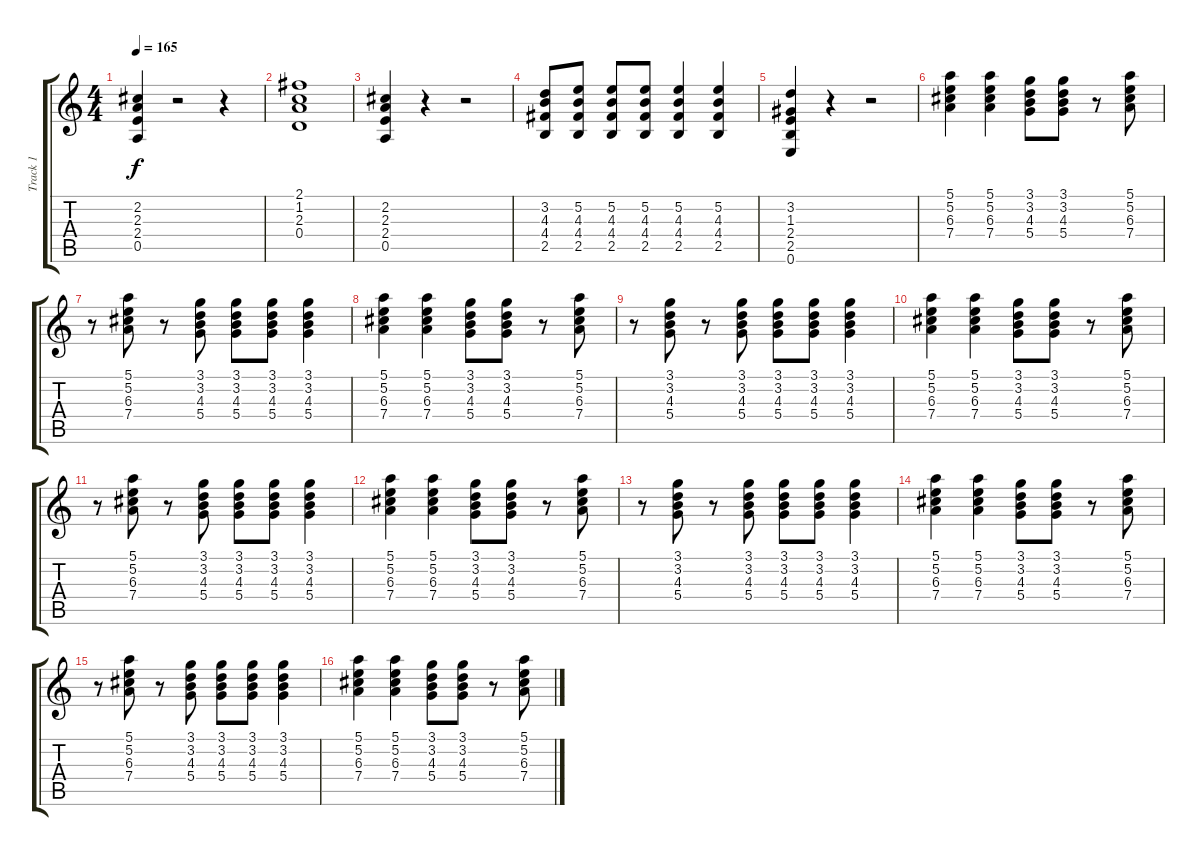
\track ("Track 1" "Track 1") {instrument acousticguitarsteel}
\staff {score tabs}
\tuning (E4 B3 G3 D3 A2 E2) {hide}
\ts (4 4)
\tempo 165
\clef g2
\ks c
(2.2 2.3 2.4 0.5).4{dy f} r.2 r.4 |
(2.1 1.2 2.3 0.4).1 |
(2.2 2.3 2.4 0.5).4 r.4 r.2 |
(3.2 4.3 4.4 2.5).8 (5.2 4.3 4.4 2.5).8 (5.2 4.3 4.4 2.5).8 (5.2 4.3 4.4 2.5).8 (5.2 4.3 4.4 2.5).4 (5.2 4.3 4.4 2.5).4 |
(3.2 1.3 2.4 2.5 0.6).4 r.4 r.2 |
(5.1 5.2 6.3 7.4).4 (5.1 5.2 6.3 7.4).4 (3.1 3.2 4.3 5.4).8 (3.1 3.2 4.3 5.4).8 r.8 (5.1 5.2 6.3 7.4).8 |
r.8 (5.1 5.2 6.3 7.4).8 r.8 (3.1 3.2 4.3 5.4).8 (3.1 3.2 4.3 5.4).8 (3.1 3.2 4.3 5.4).8 (3.1 3.2 4.3 5.4).4 |
(5.1 5.2 6.3 7.4).4 (5.1 5.2 6.3 7.4).4 (3.1 3.2 4.3 5.4).8 (3.1 3.2 4.3 5.4).8 r.8 (5.1 5.2 6.3 7.4).8 |
r.8 (3.1 3.2 4.3 5.4).8 r.8 (3.1 3.2 4.3 5.4).8 (3.1 3.2 4.3 5.4).8 (3.1 3.2 4.3 5.4).8 (3.1 3.2 4.3 5.4).4 |
(5.1 5.2 6.3 7.4).4 (5.1 5.2 6.3 7.4).4 (3.1 3.2 4.3 5.4).8 (3.1 3.2 4.3 5.4).8 r.8 (5.1 5.2 6.3 7.4).8 |
r.8 (5.1 5.2 6.3 7.4).8 r.8 (3.1 3.2 4.3 5.4).8 (3.1 3.2 4.3 5.4).8 (3.1 3.2 4.3 5.4).8 (3.1 3.2 4.3 5.4).4 |
(5.1 5.2 6.3 7.4).4 (5.1 5.2 6.3 7.4).4 (3.1 3.2 4.3 5.4).8 (3.1 3.2 4.3 5.4).8 r.8 (5.1 5.2 6.3 7.4).8 |
r.8 (3.1 3.2 4.3 5.4).8 r.8 (3.1 3.2 4.3 5.4).8 (3.1 3.2 4.3 5.4).8 (3.1 3.2 4.3 5.4).8 (3.1 3.2 4.3 5.4).4 |
(5.1 5.2 6.3 7.4).4 (5.1 5.2 6.3 7.4).4 (3.1 3.2 4.3 5.4).8 (3.1 3.2 4.3 5.4).8 r.8 (5.1 5.2 6.3 7.4).8 |
r.8 (5.1 5.2 6.3 7.4).8 r.8 (3.1 3.2 4.3 5.4).8 (3.1 3.2 4.3 5.4).8 (3.1 3.2 4.3 5.4).8 (3.1 3.2 4.3 5.4).4 |
(5.1 5.2 6.3 7.4).4 (5.1 5.2 6.3 7.4).4 (3.1 3.2 4.3 5.4).8 (3.1 3.2 4.3 5.4).8 r.8 (5.1 5.2 6.3 7.4).8
